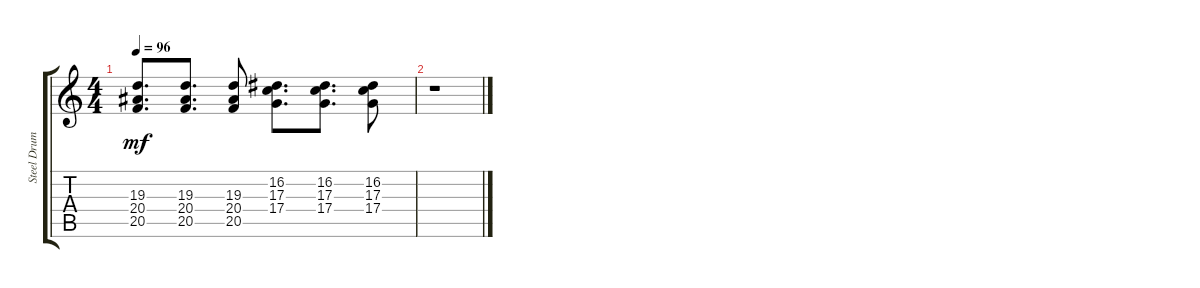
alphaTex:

\track ("Steel Drums" "Steel Drum") {instrument steeldrums}
\staff {score tabs}
\tuning (E4 B3 G3 D3 A2 E2) {hide}
\ts (4 4)
\tempo 96
\clef g2
\ks aminor
(19.3 20.4 20.5).8{d dy mf} (19.3 20.4 20.5).8{d} (19.3 20.4 20.5).8 (16.2 17.3 17.4).8{d} (16.2 17.3 17.4).8{d} (16.2 17.3 17.4).8 |
r.1
